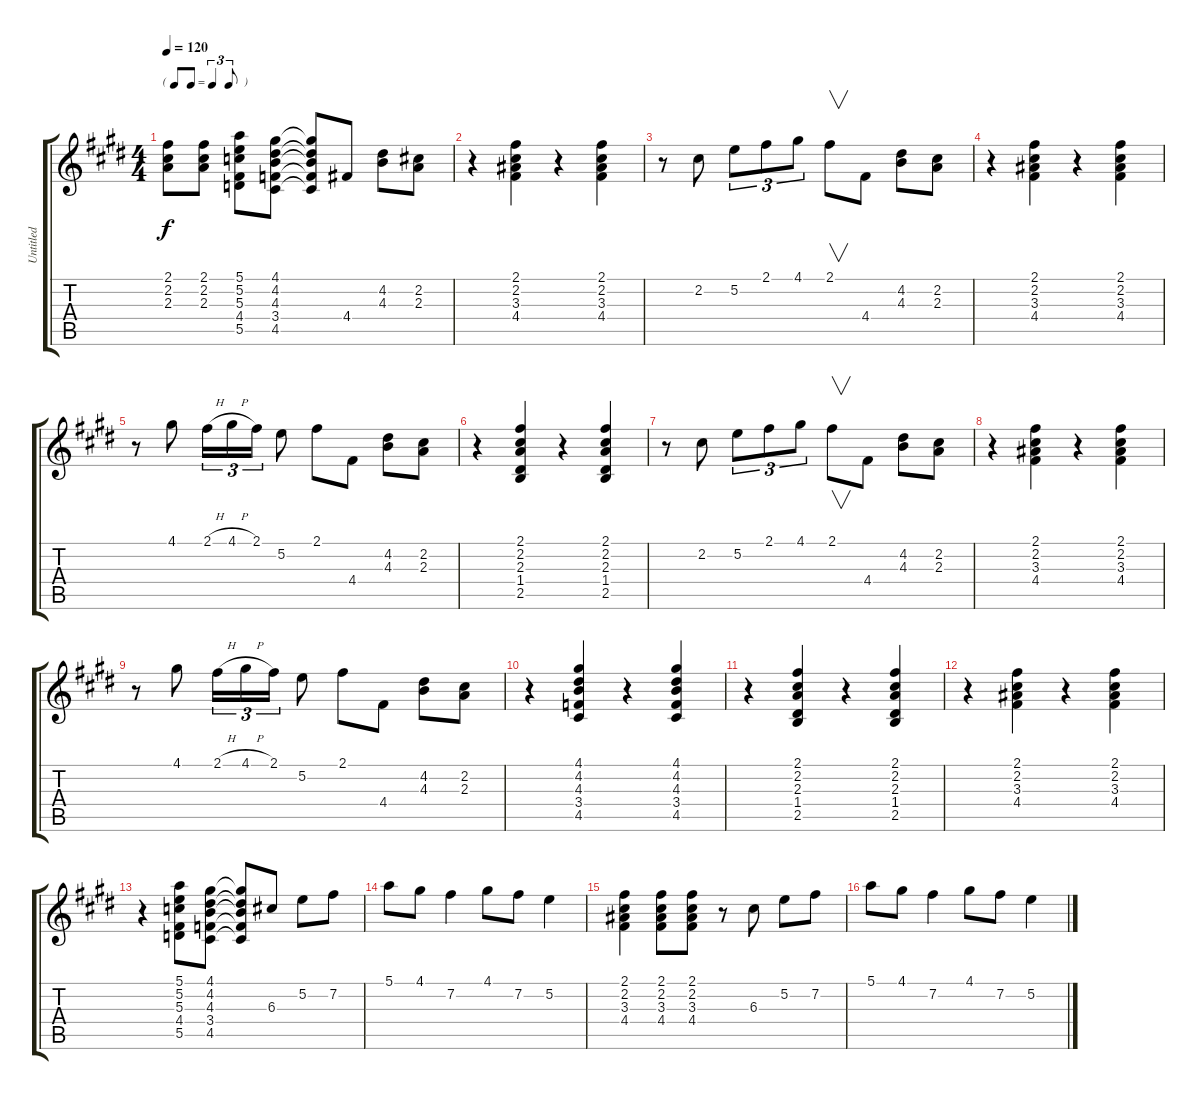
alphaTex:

\track ("Untitled" "Untitled") {instrument electricguitarjazz}
\staff {score tabs}
\tuning (E4 B3 G3 D3 A2 E2) {hide}
\ts (4 4)
\tf triplet8th
\tempo 120
\clef g2
\ks c#minor
(2.1 2.2 2.3).8{dy f} (2.1 2.2 2.3).8 (5.1 5.2 5.3 4.4 5.5).8 (4.1 4.2 4.3 3.4 4.5).8 (4.1{t} 4.2{t} 4.3{t} 3.4{t} 4.5{t}).8 4.4.8 (4.2 4.3).8 (2.2 2.3).8 |
\ks e
r.4 (2.1 2.2 3.3 4.4).4 r.4 (2.1 2.2 3.3 4.4).4 |
\ks c#minor
r.8 2.2.8 5.2.8{tu (3 2)} 2.1.8{tu (3 2)} 4.1.8{tu (3 2)} 2.1.8{v} 4.4.8 (4.2 4.3).8 (2.2 2.3).8 |
r.4 (2.1 2.2 3.3 4.4).4 r.4 (2.1 2.2 3.3 4.4).4 |
\ks e
r.8 4.1.8 2.1{h}.16{tu (3 2)} 4.1{h}.16{tu (3 2)} 2.1.16{tu (3 2)} 5.2.8 2.1.8 4.4.8 (4.2 4.3).8 (2.2 2.3).8 |
\ks c#minor
r.4 (2.1 2.2 2.3 1.4 2.5).4 r.4 (2.1 2.2 2.3 1.4 2.5).4 |
r.8 2.2.8 5.2.8{tu (3 2)} 2.1.8{tu (3 2)} 4.1.8{tu (3 2)} 2.1.8{v} 4.4.8 (4.2 4.3).8 (2.2 2.3).8 |
r.4 (2.1 2.2 3.3 4.4).4 r.4 (2.1 2.2 3.3 4.4).4 |
\ks e
r.8 4.1.8 2.1{h}.16{tu (3 2)} 4.1{h}.16{tu (3 2)} 2.1.16{tu (3 2)} 5.2.8 2.1.8 4.4.8 (4.2 4.3).8 (2.2 2.3).8 |
\ks c#minor
r.4 (4.1 4.2 4.3 3.4 4.5).4 r.4 (4.1 4.2 4.3 3.4 4.5).4 |
r.4 (2.1 2.2 2.3 1.4 2.5).4 r.4 (2.1 2.2 2.3 1.4 2.5).4 |
\ks e
r.4 (2.1 2.2 3.3 4.4).4 r.4 (2.1 2.2 3.3 4.4).4 |
\ks c#minor
r.4 (5.1 5.2 5.3 4.4 5.5).8 (4.1 4.2 4.3 3.4 4.5).8 (4.1{t} 4.2{t} 4.3{t} 3.4{t} 4.5{t}).8 6.3.8 5.2.8 7.2.8 |
\ks e
5.1.8 4.1.8 7.2.4 4.1.8 7.2.8 5.2.4 |
\ks c#minor
(2.1 2.2 3.3 4.4).4 (2.1 2.2 3.3 4.4).8 (2.1 2.2 3.3 4.4).8 r.8 6.3.8 5.2.8 7.2.8 |
5.1.8 4.1.8 7.2.4 4.1.8 7.2.8 5.2.4
